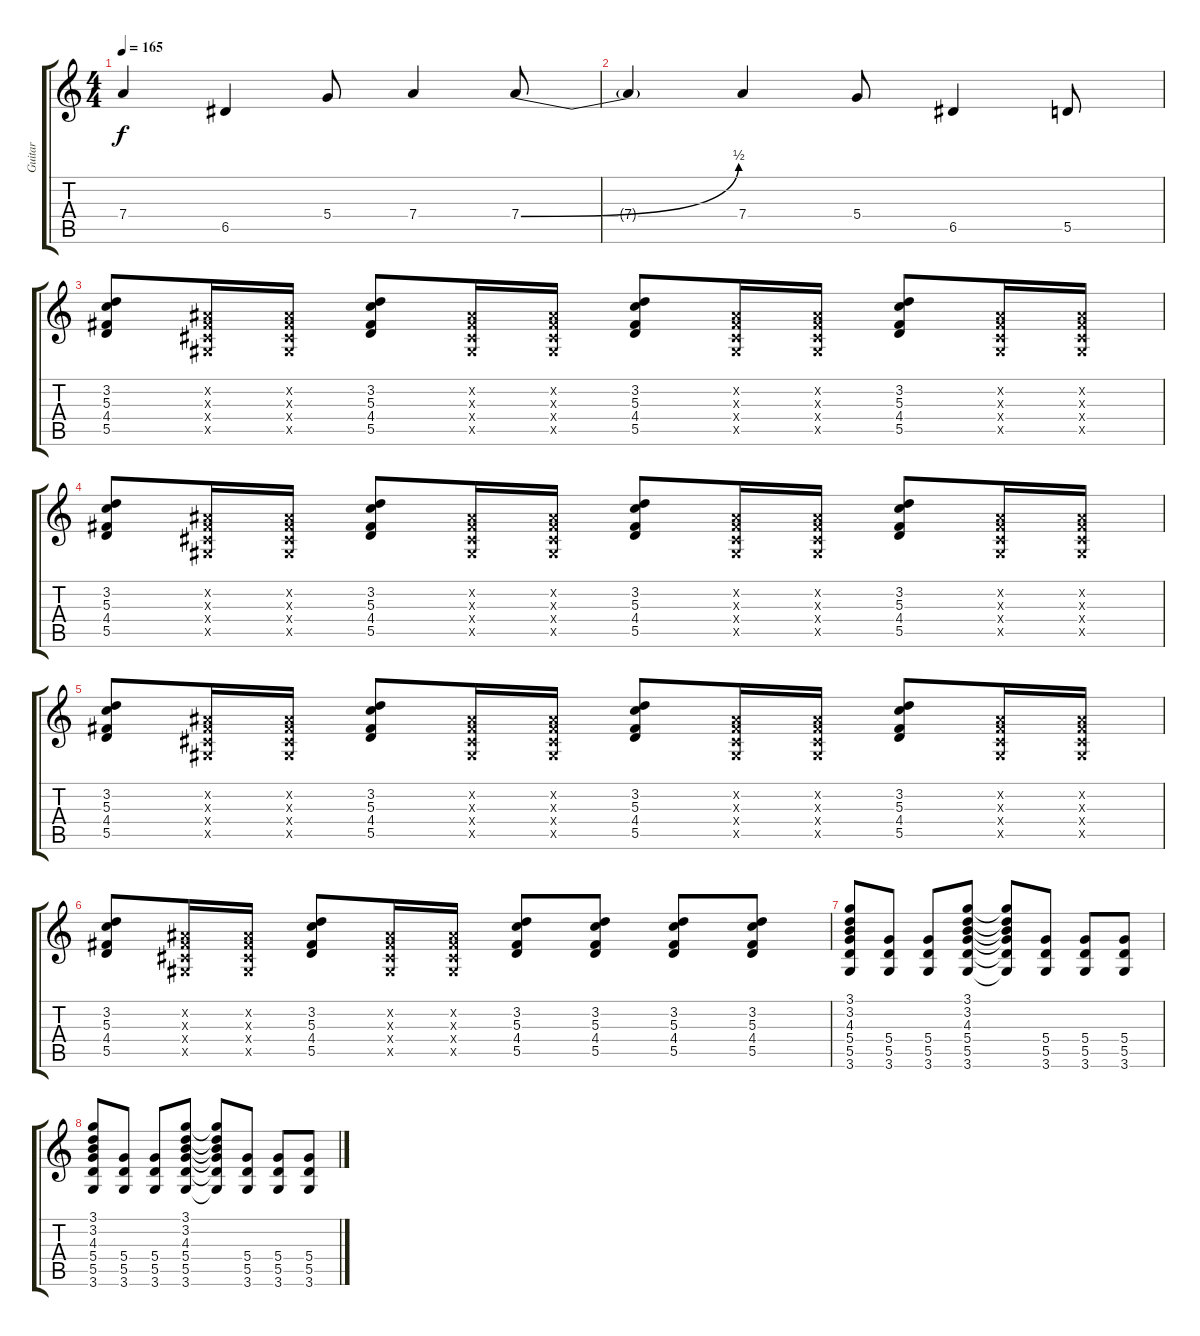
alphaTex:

\track ("Guitar" "Guitar") {instrument distortionguitar}
\staff {score tabs}
\tuning (E4 B3 G3 D3 A2 E2) {hide}
\ts (4 4)
\tempo 165
\clef g2
\ks c
7.4{t}.4{dy f} 6.5.4 5.4.8 7.4.4 7.4{be (bend 0 0 60 2)}.8 |
7.4{t}.4 7.4.4 5.4.8 6.5.4 5.5.8 |
(3.2 5.3 4.4 5.5).8 (-1.2{x} -1.3{x} -1.4{x} -1.5{x}).16 (-1.2{x} -1.3{x} -1.4{x} -1.5{x}).16 (3.2 5.3 4.4 5.5).8 (-1.2{x} -1.3{x} -1.4{x} -1.5{x}).16 (-1.2{x} -1.3{x} -1.4{x} -1.5{x}).16 (3.2 5.3 4.4 5.5).8 (-1.2{x} -1.3{x} -1.4{x} -1.5{x}).16 (-1.2{x} -1.3{x} -1.4{x} -1.5{x}).16 (3.2 5.3 4.4 5.5).8 (-1.2{x} -1.3{x} -1.4{x} -1.5{x}).16 (-1.2{x} -1.3{x} -1.4{x} -1.5{x}).16 |
(3.2 5.3 4.4 5.5).8 (-1.2{x} -1.3{x} -1.4{x} -1.5{x}).16 (-1.2{x} -1.3{x} -1.4{x} -1.5{x}).16 (3.2 5.3 4.4 5.5).8 (-1.2{x} -1.3{x} -1.4{x} -1.5{x}).16 (-1.2{x} -1.3{x} -1.4{x} -1.5{x}).16 (3.2 5.3 4.4 5.5).8 (-1.2{x} -1.3{x} -1.4{x} -1.5{x}).16 (-1.2{x} -1.3{x} -1.4{x} -1.5{x}).16 (3.2 5.3 4.4 5.5).8 (-1.2{x} -1.3{x} -1.4{x} -1.5{x}).16 (-1.2{x} -1.3{x} -1.4{x} -1.5{x}).16 |
(3.2 5.3 4.4 5.5).8 (-1.2{x} -1.3{x} -1.4{x} -1.5{x}).16 (-1.2{x} -1.3{x} -1.4{x} -1.5{x}).16 (3.2 5.3 4.4 5.5).8 (-1.2{x} -1.3{x} -1.4{x} -1.5{x}).16 (-1.2{x} -1.3{x} -1.4{x} -1.5{x}).16 (3.2 5.3 4.4 5.5).8 (-1.2{x} -1.3{x} -1.4{x} -1.5{x}).16 (-1.2{x} -1.3{x} -1.4{x} -1.5{x}).16 (3.2 5.3 4.4 5.5).8 (-1.2{x} -1.3{x} -1.4{x} -1.5{x}).16 (-1.2{x} -1.3{x} -1.4{x} -1.5{x}).16 |
(3.2 5.3 4.4 5.5).8 (-1.2{x} -1.3{x} -1.4{x} -1.5{x}).16 (-1.2{x} -1.3{x} -1.4{x} -1.5{x}).16 (3.2 5.3 4.4 5.5).8 (-1.2{x} -1.3{x} -1.4{x} -1.5{x}).16 (-1.2{x} -1.3{x} -1.4{x} -1.5{x}).16 (3.2 5.3 4.4 5.5).8 (3.2 5.3 4.4 5.5).8 (3.2 5.3 4.4 5.5).8 (3.2 5.3 4.4 5.5).8 |
(3.1 3.2 4.3 5.4 5.5 3.6).8 (5.4 5.5 3.6).8 (5.4 5.5 3.6).8 (3.1 3.2 4.3 5.4 5.5 3.6).8 (3.1{t} 3.2{t} 4.3{t} 5.4{t} 5.5{t} 3.6{t}).8 (5.4 5.5 3.6).8 (5.4 5.5 3.6).8 (5.4 5.5 3.6).8 |
(3.1 3.2 4.3 5.4 5.5 3.6).8 (5.4 5.5 3.6).8 (5.4 5.5 3.6).8 (3.1 3.2 4.3 5.4 5.5 3.6).8 (3.1{t} 3.2{t} 4.3{t} 5.4{t} 5.5{t} 3.6{t}).8 (5.4 5.5 3.6).8 (5.4 5.5 3.6).8 (5.4 5.5 3.6).8
